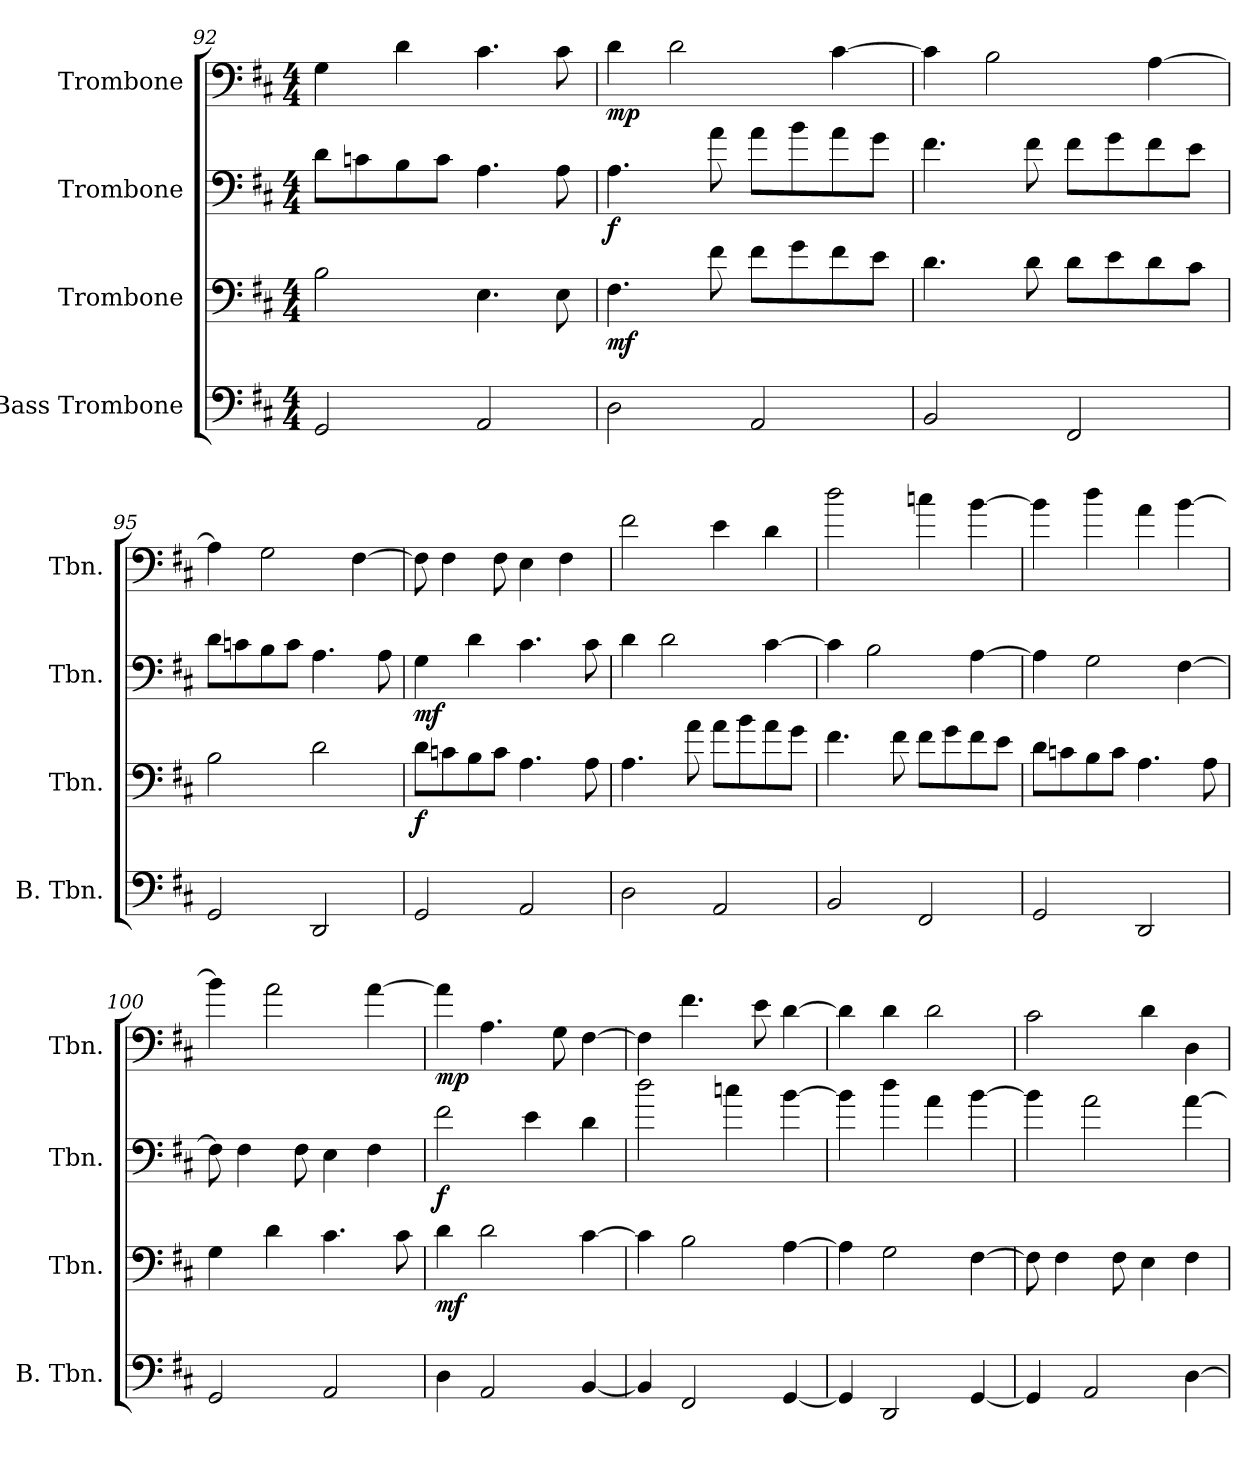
**kern	**kern	**dynam	**kern	**dynam	**kern	**dynam
*part4	*part3	*part3	*part2	*part2	*part1	*part1
*staff4	*staff3	*staff3	*staff2	*staff2	*staff1	*staff1
*I"Bass Trombone	*I"Trombone	*	*I"Trombone	*	*I"Trombone	*
*I'B. Tbn.	*I'Tbn.	*	*I'Tbn.	*	*I'Tbn.	*
*clefF4	*clefF4	*	*clefF4	*	*clefF4	*
*k[f#c#]	*k[f#c#]	*	*k[f#c#]	*	*k[f#c#]	*
*M4/4	*M4/4	*	*M4/4	*	*M4/4	*
=92	=92	=92	=92	=92	=92	=92
2GG/	2B\	.	8d\L	.	4G\	.
.	.	.	8cn\	.	.	.
.	.	.	8B\	.	4d\	.
.	.	.	8c\J	.	.	.
2AA/	4.E\	.	4.A\	.	4.c#\	.
.	8E\	.	8A\	.	8c#\	.
!!LO:LB:g=z
=93	=93	=93	=93	=93	=93	=93
!	!	!LO:DY:b	!	!LO:DY:b	!	!LO:DY:b
2D\	4.F#\	mf	4.A\	f	4d\	mp
.	.	.	.	.	2d\	.
.	8f#\	.	8a\	.	.	.
2AA/	8f#\L	.	8a\L	.	.	.
.	8g\	.	8b\	.	.	.
.	8f#\	.	8a\	.	[4c#\	.
.	8e\J	.	8g\J	.	.	.
=94	=94	=94	=94	=94	=94	=94
2BB/	4.d\	.	4.f#\	.	4c#\]	.
.	.	.	.	.	2B\	.
.	8d\	.	8f#\	.	.	.
2FF#/	8d\L	.	8f#\L	.	.	.
.	8e\	.	8g\	.	.	.
.	8d\	.	8f#\	.	[4A\	.
.	8c#\J	.	8e\J	.	.	.
=95	=95	=95	=95	=95	=95	=95
2GG/	2B\	.	8d\L	.	4A\]	.
.	.	.	8cn\	.	.	.
.	.	.	8B\	.	2G\	.
.	.	.	8c\J	.	.	.
2DD/	2d\	.	4.A\	.	.	.
.	.	.	.	.	[4F#\	.
.	.	.	8A\	.	.	.
=96	=96	=96	=96	=96	=96	=96
!	!	!LO:DY:b	!	!LO:DY:b	!	!
2GG/	8d\L	f	4G\	mf	8F#\]	.
.	8cn\	.	.	.	4F#\	.
.	8B\	.	4d\	.	.	.
.	8c\J	.	.	.	8F#\	.
2AA/	4.A\	.	4.c#\	.	4E\	.
.	.	.	.	.	4F#\	.
.	8A\	.	8c#\	.	.	.
!!LO:LB:g=z
=97	=97	=97	=97	=97	=97	=97
2D\	4.A\	.	4d\	.	2f#\	.
.	.	.	2d\	.	.	.
.	8a\	.	.	.	.	.
2AA/	8a\L	.	.	.	4e\	.
.	8b\	.	.	.	.	.
.	8a\	.	[4c#\	.	4d\	.
.	8g\J	.	.	.	.	.
=98	=98	=98	=98	=98	=98	=98
2BB/	4.f#\	.	4c#\]	.	2dd\	.
.	.	.	2B\	.	.	.
.	8f#\	.	.	.	.	.
2FF#/	8f#\L	.	.	.	4ccn\	.
.	8g\	.	.	.	.	.
.	8f#\	.	[4A\	.	[4b\	.
.	8e\J	.	.	.	.	.
=99	=99	=99	=99	=99	=99	=99
2GG/	8d\L	.	4A\]	.	4b\]	.
.	8cn\	.	.	.	.	.
.	8B\	.	2G\	.	4dd\	.
.	8c\J	.	.	.	.	.
2DD/	4.A\	.	.	.	4a\	.
.	.	.	[4F#\	.	[4b\	.
.	8A\	.	.	.	.	.
=100	=100	=100	=100	=100	=100	=100
2GG/	4G\	.	8F#\]	.	4b\]	.
.	.	.	4F#\	.	.	.
.	4d\	.	.	.	2a\	.
.	.	.	8F#\	.	.	.
2AA/	4.c#\	.	4E\	.	.	.
.	.	.	4F#\	.	[4a\	.
.	8c#\	.	.	.	.	.
=101	=101	=101	=101	=101	=101	=101
!	!	!LO:DY:b	!	!LO:DY:b	!	!LO:DY:b
4D\	4d\	mf	2f#\	f	4a\]	mp
2AA/	2d\	.	.	.	4.A\	.
.	.	.	4e\	.	.	.
.	.	.	.	.	8G\	.
[4BB/	[4c#\	.	4d\	.	[4F#\	.
!!LO:PB:g=z
=102	=102	=102	=102	=102	=102	=102
4BB/]	4c#\]	.	2dd\	.	4F#\]	.
2FF#/	2B\	.	.	.	4.f#\	.
.	.	.	4ccn\	.	.	.
.	.	.	.	.	8e\	.
[4GG/	[4A\	.	[4b\	.	[4d\	.
=103	=103	=103	=103	=103	=103	=103
4GG/]	4A\]	.	4b\]	.	4d\]	.
2DD/	2G\	.	4dd\	.	4d\	.
.	.	.	4a\	.	2d\	.
[4GG/	[4F#\	.	[4b\	.	.	.
=104	=104	=104	=104	=104	=104	=104
4GG/]	8F#\]	.	4b\]	.	2c#\	.
.	4F#\	.	.	.	.	.
2AA/	.	.	2a\	.	.	.
.	8F#\	.	.	.	.	.
.	4E\	.	.	.	4d\	.
[4D\	4F#\	.	[4a\	.	4D\	.
=	=	=	=	=	=	=
*-	*-	*-	*-	*-	*-	*-
